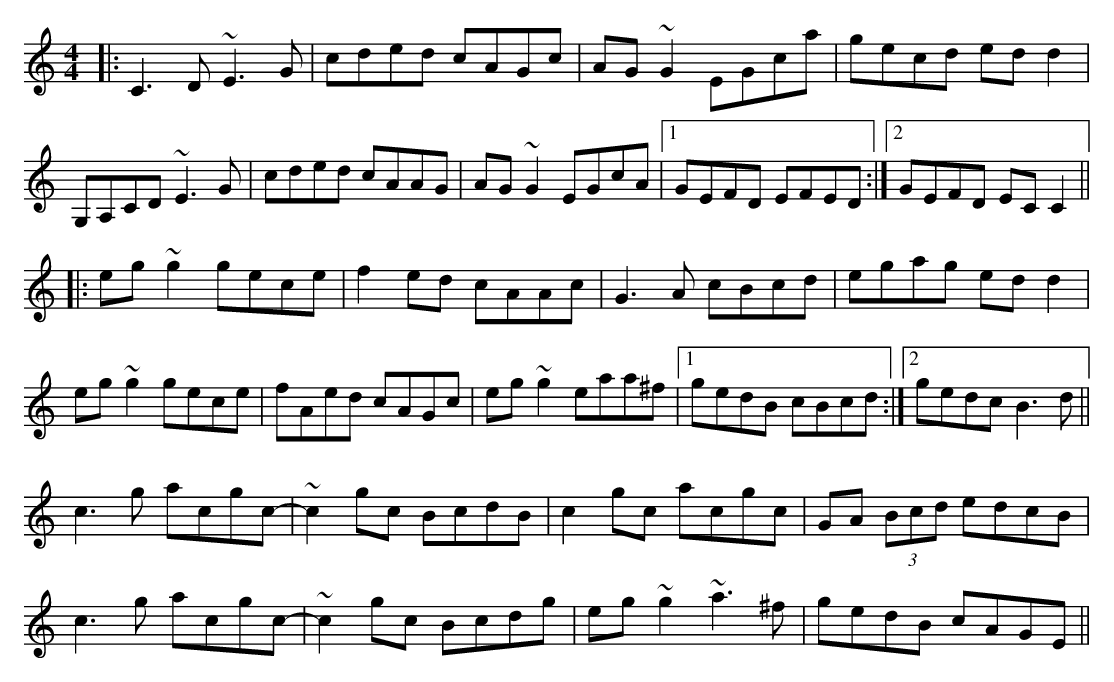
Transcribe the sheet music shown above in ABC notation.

X:1
M:4/4
K:C
|:C3D ~E3G|cded cAGc|AG~G2 EGca|gecd edd2|
G,A,CD ~E3G|cded cAAG|AG~G2 EGcA|1 GEFD EFED:|2 GEFD ECC2||
|:eg~g2 gece|f2ed cAAc|G3A cBcd|egag edd2|
eg~g2 gece|fAed cAGc|eg~g2 eaa^f|1 gedB cBcd:|2 gedc B3d||
c3g acgc-|~c2gc BcdB|c2gc acgc|GA (3Bcd edcB|
c3g acgc-|~c2gc Bcdg|eg~g2 ~a3^f|gedB cAGE||
